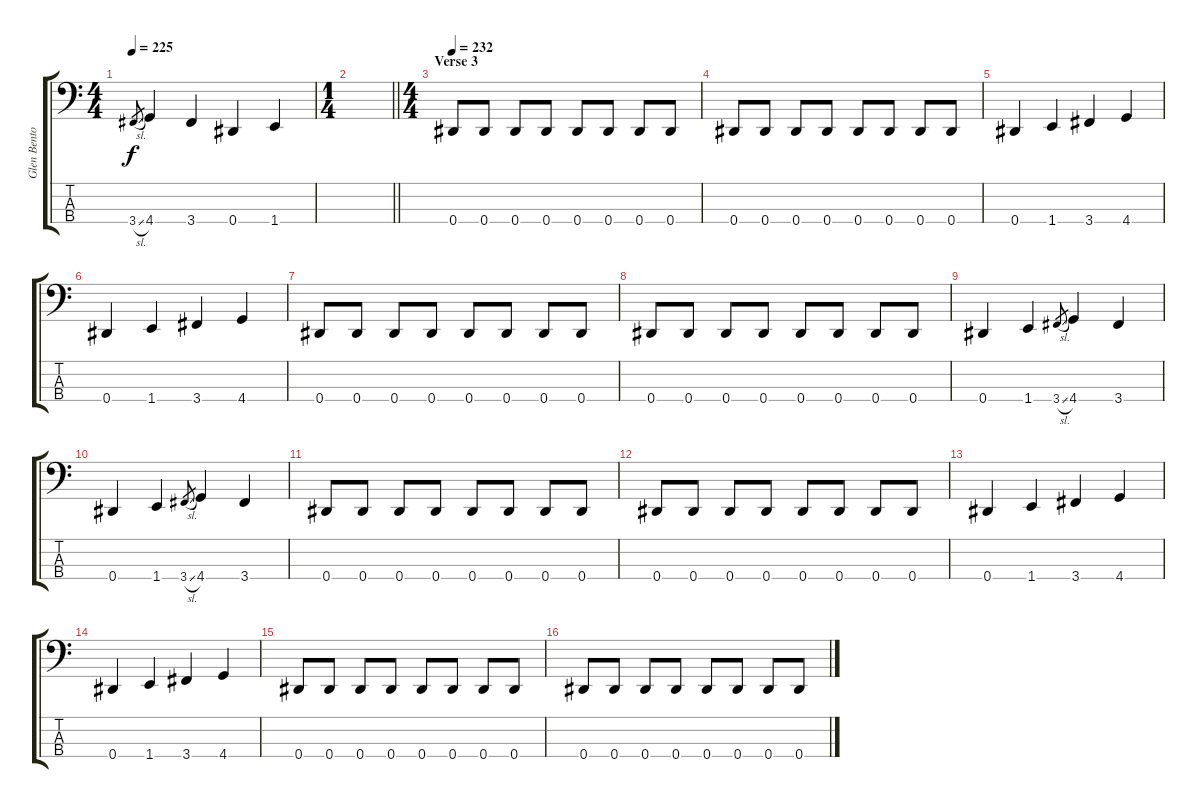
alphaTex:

\track ("Glen Benton" "Glen Bento") {instrument electricbasspick}
\staff {score tabs}
\tuning (Gb2 Db2 Ab1 Eb1) {hide}
\ts (4 4)
\tempo 225
\clef f4
\ks c
3.4{sl}.8{gr dy f} 4.4.4 3.4.4 0.4.4 1.4.4 |
\ts (1 4)
\barLineRight lightlight
|
\ts (4 4)
\section ("" "Verse 3")
\tempo 232
0.4.8 0.4.8 0.4.8 0.4.8 0.4.8 0.4.8 0.4.8 0.4.8 |
0.4.8 0.4.8 0.4.8 0.4.8 0.4.8 0.4.8 0.4.8 0.4.8 |
0.4.4 1.4.4 3.4.4 4.4.4 |
0.4.4 1.4.4 3.4.4 4.4.4 |
0.4.8 0.4.8 0.4.8 0.4.8 0.4.8 0.4.8 0.4.8 0.4.8 |
0.4.8 0.4.8 0.4.8 0.4.8 0.4.8 0.4.8 0.4.8 0.4.8 |
0.4.4 1.4.4 3.4{sl}.8{gr} 4.4.4 3.4.4 |
0.4.4 1.4.4 3.4{sl}.8{gr} 4.4.4 3.4.4 |
0.4.8 0.4.8 0.4.8 0.4.8 0.4.8 0.4.8 0.4.8 0.4.8 |
0.4.8 0.4.8 0.4.8 0.4.8 0.4.8 0.4.8 0.4.8 0.4.8 |
0.4.4 1.4.4 3.4.4 4.4.4 |
0.4.4 1.4.4 3.4.4 4.4.4 |
0.4.8 0.4.8 0.4.8 0.4.8 0.4.8 0.4.8 0.4.8 0.4.8 |
0.4.8 0.4.8 0.4.8 0.4.8 0.4.8 0.4.8 0.4.8 0.4.8
